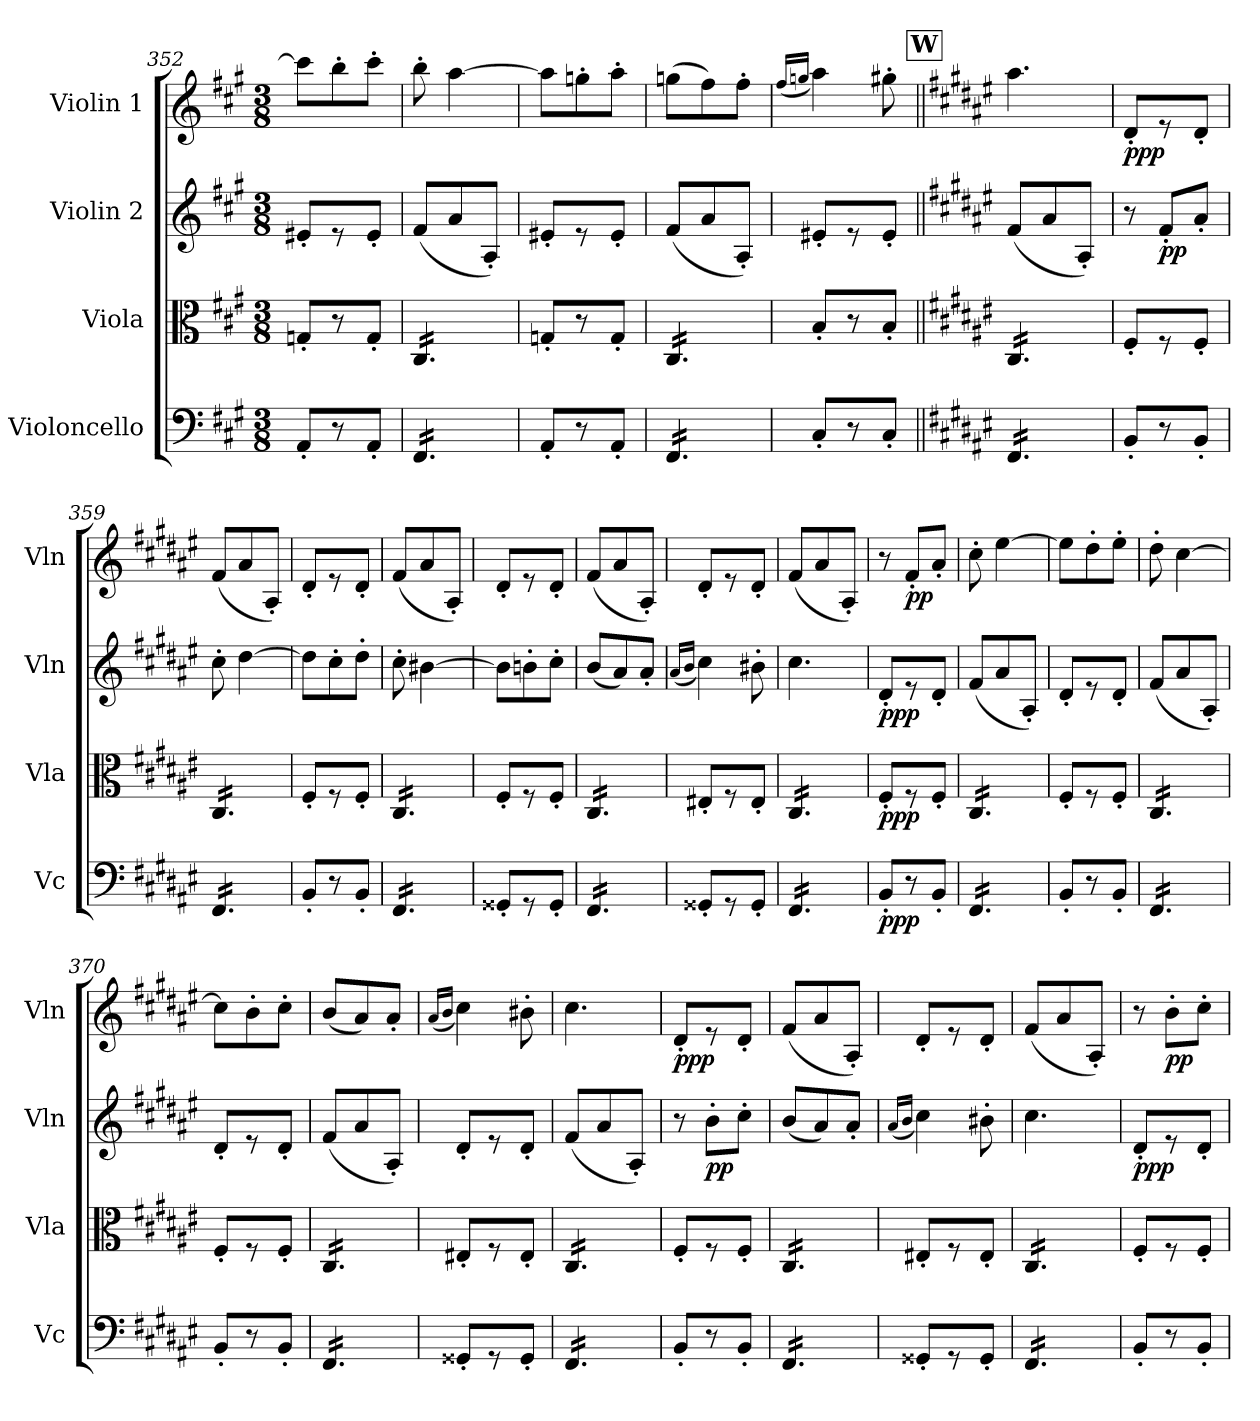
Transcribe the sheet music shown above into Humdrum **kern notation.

**kern	**dynam	**kern	**dynam	**kern	**dynam	**kern	**dynam
*part4	*part4	*part3	*part3	*part2	*part2	*part1	*part1
*staff4	*staff4	*staff3	*staff3	*staff2	*staff2	*staff1	*staff1
*I"Violoncello	*	*I"Viola	*	*I"Violin 2	*	*I"Violin 1	*
*I'Vc	*	*I'Vla	*	*I'Vln	*	*I'Vln	*
*clefF4	*	*clefC3	*	*clefG2	*	*clefG2	*
*k[f#c#g#]	*	*k[f#c#g#]	*	*k[f#c#g#]	*	*k[f#c#g#]	*
*M3/8	*	*M3/8	*	*M3/8	*	*M3/8	*
=352	=352	=352	=352	=352	=352	=352	=352
8AA'/L	.	8Gn'/L	.	8e#X'/L	.	8ccc#\L]	.
8r	.	8r	.	8r	.	8bb'\	.
8AA'/J	.	8G'/J	.	8e#'/J	.	8ccc#'\J	.
!!LO:LB:g=z
=353	=353	=353	=353	=353	=353	=353	=353
*tremolo	*	*	*	*	*	*	*
*	*	*tremolo	*	*	*	*	*
16FF#/LL	.	16C#/LL	.	(8f#/L	.	8bb'\	.
16FF#/	.	16C#/	.	.	.	.	.
16FF#/	.	16C#/	.	8a/	.	[4aa\	.
16FF#/	.	16C#/	.	.	.	.	.
16FF#/	.	16C#/	.	8A'/J)	.	.	.
16FF#/JJ	.	16C#/JJ	.	.	.	.	.
*	*	*Xtremolo	*	*	*	*	*
*Xtremolo	*	*	*	*	*	*	*
=354	=354	=354	=354	=354	=354	=354	=354
8AA'/L	.	8Gn'/L	.	8e#X'/L	.	8aa\L]	.
8r	.	8r	.	8r	.	8ggn'\	.
8AA'/J	.	8G'/J	.	8e#'/J	.	8aa'\J	.
=355	=355	=355	=355	=355	=355	=355	=355
*tremolo	*	*	*	*	*	*	*
*	*	*tremolo	*	*	*	*	*
16FF#/LL	.	16C#/LL	.	(8f#/L	.	(8ggn\L	.
16FF#/	.	16C#/	.	.	.	.	.
16FF#/	.	16C#/	.	8a/	.	8ff#\)	.
16FF#/	.	16C#/	.	.	.	.	.
16FF#/	.	16C#/	.	8A'/J)	.	8ff#'\J	.
16FF#/JJ	.	16C#/JJ	.	.	.	.	.
*	*	*Xtremolo	*	*	*	*	*
*Xtremolo	*	*	*	*	*	*	*
=356	=356	=356	=356	=356	=356	=356	=356
.	.	.	.	.	.	(16qff#/LL	.
.	.	.	.	.	.	16qggn/JJ	.
8C#'/L	.	8B'/L	.	8e#X'/L	.	4aa\)	.
8r	.	8r	.	8r	.	.	.
8C#'/J	.	8B'/J	.	8e#'/J	.	8gg#X'\	.
!!LO:REH:place=s1:a:B:cj:fs=14:t=W
=357||	=357||	=357||	=357||	=357||	=357||	=357||	=357||
*k[f#c#g#d#a#e#]	*	*k[f#c#g#d#a#e#]	*	*k[f#c#g#d#a#e#]	*	*k[f#c#g#d#a#e#]	*
*tremolo	*	*	*	*	*	*	*
*	*	*tremolo	*	*	*	*	*
16FF#/LL	.	16C#/LL	.	(8f#/L	.	4.aa#\	.
16FF#/	.	16C#/	.	.	.	.	.
16FF#/	.	16C#/	.	8a#/	.	.	.
16FF#/	.	16C#/	.	.	.	.	.
16FF#/	.	16C#/	.	8A#'/J)	.	.	.
16FF#/JJ	.	16C#/JJ	.	.	.	.	.
*	*	*Xtremolo	*	*	*	*	*
*Xtremolo	*	*	*	*	*	*	*
=358	=358	=358	=358	=358	=358	=358	=358
!	!	!	!	!	!	!	!LO:DY:b
8BB'/L	.	8F#'/L	.	8r	.	8d#'/L	ppp
!	!	!	!	!	!LO:DY:b	!	!
8r	.	8r	.	8f#'/L	pp	8r	.
8BB'/J	.	8F#'/J	.	8a#'/J	.	8d#'/J	.
=359	=359	=359	=359	=359	=359	=359	=359
*tremolo	*	*	*	*	*	*	*
*	*	*tremolo	*	*	*	*	*
16FF#/LL	.	16C#/LL	.	8cc#'\	.	(8f#/L	.
16FF#/	.	16C#/	.	.	.	.	.
16FF#/	.	16C#/	.	[4dd#\	.	8a#/	.
16FF#/	.	16C#/	.	.	.	.	.
16FF#/	.	16C#/	.	.	.	8A#'/J)	.
16FF#/JJ	.	16C#/JJ	.	.	.	.	.
*	*	*Xtremolo	*	*	*	*	*
*Xtremolo	*	*	*	*	*	*	*
=360	=360	=360	=360	=360	=360	=360	=360
8BB'/L	.	8F#'/L	.	8dd#\L]	.	8d#'/L	.
8r	.	8r	.	8cc#'\	.	8r	.
8BB'/J	.	8F#'/J	.	8dd#'\J	.	8d#'/J	.
!!LO:LB:g=z
=361	=361	=361	=361	=361	=361	=361	=361
*tremolo	*	*	*	*	*	*	*
*	*	*tremolo	*	*	*	*	*
16FF#/LL	.	16C#/LL	.	8cc#'\	.	(8f#/L	.
16FF#/	.	16C#/	.	.	.	.	.
16FF#/	.	16C#/	.	[4b#X\	.	8a#/	.
16FF#/	.	16C#/	.	.	.	.	.
16FF#/	.	16C#/	.	.	.	8A#'/J)	.
16FF#/JJ	.	16C#/JJ	.	.	.	.	.
*	*	*Xtremolo	*	*	*	*	*
*Xtremolo	*	*	*	*	*	*	*
=362	=362	=362	=362	=362	=362	=362	=362
8GG##X'/L	.	8F#'/L	.	8b#\L]	.	8d#'/L	.
8r	.	8r	.	8bn'\	.	8r	.
8GG##'/J	.	8F#'/J	.	8cc#'\J	.	8d#'/J	.
=363	=363	=363	=363	=363	=363	=363	=363
*tremolo	*	*	*	*	*	*	*
*	*	*tremolo	*	*	*	*	*
16FF#/LL	.	16C#/LL	.	(8b/L	.	(8f#/L	.
16FF#/	.	16C#/	.	.	.	.	.
16FF#/	.	16C#/	.	8a#/)	.	8a#/	.
16FF#/	.	16C#/	.	.	.	.	.
16FF#/	.	16C#/	.	8a#'/J	.	8A#'/J)	.
16FF#/JJ	.	16C#/JJ	.	.	.	.	.
*	*	*Xtremolo	*	*	*	*	*
*Xtremolo	*	*	*	*	*	*	*
=364	=364	=364	=364	=364	=364	=364	=364
.	.	.	.	(16qa#/LL	.	.	.
.	.	.	.	16qb/JJ	.	.	.
8GG##X'/L	.	8E#X'/L	.	4cc#\)	.	8d#'/L	.
8r	.	8r	.	.	.	8r	.
8GG##'/J	.	8E#'/J	.	8b#X'\	.	8d#'/J	.
=365	=365	=365	=365	=365	=365	=365	=365
*tremolo	*	*	*	*	*	*	*
*	*	*tremolo	*	*	*	*	*
16FF#/LL	.	16C#/LL	.	4.cc#\	.	(8f#/L	.
16FF#/	.	16C#/	.	.	.	.	.
16FF#/	.	16C#/	.	.	.	8a#/	.
16FF#/	.	16C#/	.	.	.	.	.
16FF#/	.	16C#/	.	.	.	8A#'/J)	.
16FF#/JJ	.	16C#/JJ	.	.	.	.	.
*	*	*Xtremolo	*	*	*	*	*
*Xtremolo	*	*	*	*	*	*	*
=366	=366	=366	=366	=366	=366	=366	=366
!	!LO:DY:b	!	!LO:DY:b	!	!LO:DY:b	!	!
8BB'/L	ppp	8F#'/L	ppp	8d#'/L	ppp	8r	.
!	!	!	!	!	!	!	!LO:DY:b
8r	.	8r	.	8r	.	8f#'/L	pp
8BB'/J	.	8F#'/J	.	8d#'/J	.	8a#'/J	.
=367	=367	=367	=367	=367	=367	=367	=367
*tremolo	*	*	*	*	*	*	*
*	*	*tremolo	*	*	*	*	*
16FF#/LL	.	16C#/LL	.	(8f#/L	.	8cc#'\	.
16FF#/	.	16C#/	.	.	.	.	.
16FF#/	.	16C#/	.	8a#/	.	[4ee#\	.
16FF#/	.	16C#/	.	.	.	.	.
16FF#/	.	16C#/	.	8A#'/J)	.	.	.
16FF#/JJ	.	16C#/JJ	.	.	.	.	.
*	*	*Xtremolo	*	*	*	*	*
*Xtremolo	*	*	*	*	*	*	*
=368	=368	=368	=368	=368	=368	=368	=368
8BB'/L	.	8F#'/L	.	8d#'/L	.	8ee#\L]	.
8r	.	8r	.	8r	.	8dd#'\	.
8BB'/J	.	8F#'/J	.	8d#'/J	.	8ee#'\J	.
=369	=369	=369	=369	=369	=369	=369	=369
*tremolo	*	*	*	*	*	*	*
*	*	*tremolo	*	*	*	*	*
16FF#/LL	.	16C#/LL	.	(8f#/L	.	8dd#'\	.
16FF#/	.	16C#/	.	.	.	.	.
16FF#/	.	16C#/	.	8a#/	.	[4cc#\	.
16FF#/	.	16C#/	.	.	.	.	.
16FF#/	.	16C#/	.	8A#'/J)	.	.	.
16FF#/JJ	.	16C#/JJ	.	.	.	.	.
*	*	*Xtremolo	*	*	*	*	*
*Xtremolo	*	*	*	*	*	*	*
!!LO:PB:g=z
=370	=370	=370	=370	=370	=370	=370	=370
8BB'/L	.	8F#'/L	.	8d#'/L	.	8cc#\L]	.
8r	.	8r	.	8r	.	8b'\	.
8BB'/J	.	8F#'/J	.	8d#'/J	.	8cc#'\J	.
=371	=371	=371	=371	=371	=371	=371	=371
*tremolo	*	*	*	*	*	*	*
*	*	*tremolo	*	*	*	*	*
16FF#/LL	.	16C#/LL	.	(8f#/L	.	(8b/L	.
16FF#/	.	16C#/	.	.	.	.	.
16FF#/	.	16C#/	.	8a#/	.	8a#/)	.
16FF#/	.	16C#/	.	.	.	.	.
16FF#/	.	16C#/	.	8A#'/J)	.	8a#'/J	.
16FF#/JJ	.	16C#/JJ	.	.	.	.	.
*	*	*Xtremolo	*	*	*	*	*
*Xtremolo	*	*	*	*	*	*	*
=372	=372	=372	=372	=372	=372	=372	=372
.	.	.	.	.	.	(16qa#/LL	.
.	.	.	.	.	.	16qb/JJ	.
8GG##X'/L	.	8E#X'/L	.	8d#'/L	.	4cc#\)	.
8r	.	8r	.	8r	.	.	.
8GG##'/J	.	8E#'/J	.	8d#'/J	.	8b#X'\	.
=373	=373	=373	=373	=373	=373	=373	=373
*tremolo	*	*	*	*	*	*	*
*	*	*tremolo	*	*	*	*	*
16FF#/LL	.	16C#/LL	.	(8f#/L	.	4.cc#\	.
16FF#/	.	16C#/	.	.	.	.	.
16FF#/	.	16C#/	.	8a#/	.	.	.
16FF#/	.	16C#/	.	.	.	.	.
16FF#/	.	16C#/	.	8A#'/J)	.	.	.
16FF#/JJ	.	16C#/JJ	.	.	.	.	.
*	*	*Xtremolo	*	*	*	*	*
*Xtremolo	*	*	*	*	*	*	*
=374	=374	=374	=374	=374	=374	=374	=374
!	!	!	!	!	!	!	!LO:DY:b
8BB'/L	.	8F#'/L	.	8r	.	8d#'/L	ppp
!	!	!	!	!	!LO:DY:b	!	!
8r	.	8r	.	8b'\L	pp	8r	.
8BB'/J	.	8F#'/J	.	8cc#'\J	.	8d#'/J	.
=375	=375	=375	=375	=375	=375	=375	=375
*tremolo	*	*	*	*	*	*	*
*	*	*tremolo	*	*	*	*	*
16FF#/LL	.	16C#/LL	.	(8b/L	.	(8f#/L	.
16FF#/	.	16C#/	.	.	.	.	.
16FF#/	.	16C#/	.	8a#/)	.	8a#/	.
16FF#/	.	16C#/	.	.	.	.	.
16FF#/	.	16C#/	.	8a#'/J	.	8A#'/J)	.
16FF#/JJ	.	16C#/JJ	.	.	.	.	.
*	*	*Xtremolo	*	*	*	*	*
*Xtremolo	*	*	*	*	*	*	*
=376	=376	=376	=376	=376	=376	=376	=376
.	.	.	.	(16qa#/LL	.	.	.
.	.	.	.	16qb/JJ	.	.	.
8GG##X'/L	.	8E#X'/L	.	4cc#\)	.	8d#'/L	.
8r	.	8r	.	.	.	8r	.
8GG##'/J	.	8E#'/J	.	8b#X'\	.	8d#'/J	.
=377	=377	=377	=377	=377	=377	=377	=377
*tremolo	*	*	*	*	*	*	*
*	*	*tremolo	*	*	*	*	*
16FF#/LL	.	16C#/LL	.	4.cc#\	.	(8f#/L	.
16FF#/	.	16C#/	.	.	.	.	.
16FF#/	.	16C#/	.	.	.	8a#/	.
16FF#/	.	16C#/	.	.	.	.	.
16FF#/	.	16C#/	.	.	.	8A#'/J)	.
16FF#/JJ	.	16C#/JJ	.	.	.	.	.
*	*	*Xtremolo	*	*	*	*	*
*Xtremolo	*	*	*	*	*	*	*
=378	=378	=378	=378	=378	=378	=378	=378
!	!	!	!	!	!LO:DY:b	!	!
8BB'/L	.	8F#'/L	.	8d#'/L	ppp	8r	.
!	!	!	!	!	!	!	!LO:DY:b
8r	.	8r	.	8r	.	8b'\L	pp
8BB'/J	.	8F#'/J	.	8d#'/J	.	8cc#'\J	.
=	=	=	=	=	=	=	=
*-	*-	*-	*-	*-	*-	*-	*-
